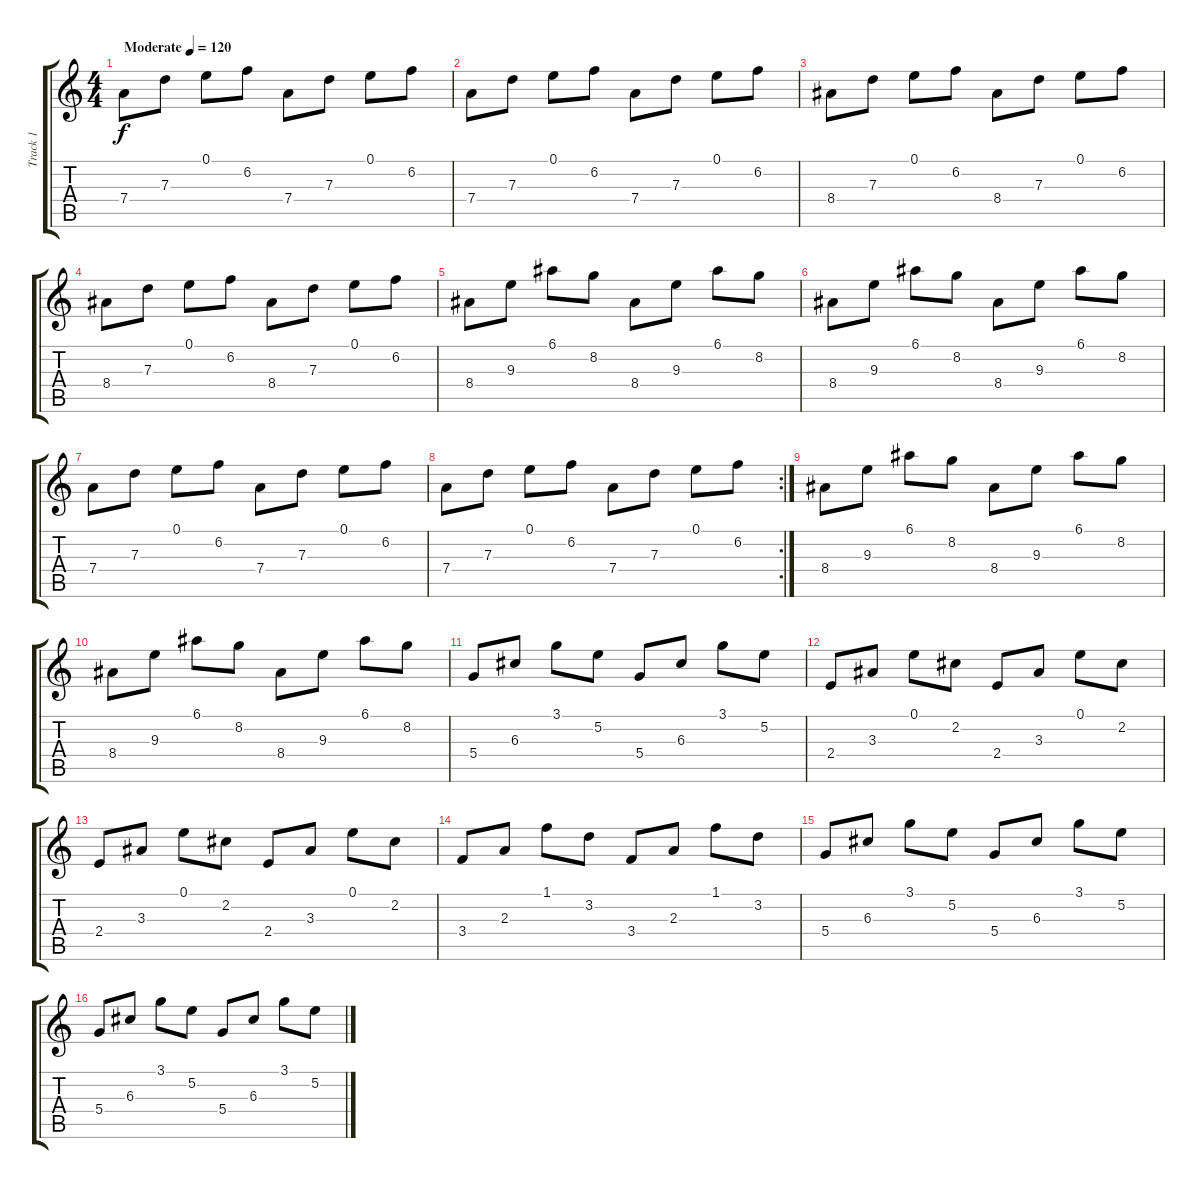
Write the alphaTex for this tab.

\track ("Track 1" "Track 1") {instrument acousticguitarsteel}
\staff {score tabs}
\tuning (E4 B3 G3 D3 A2 E2) {hide}
\ts (4 4)
\tempo (120 "Moderate")
\clef g2
\ks c
7.4.8{dy f instrument acousticguitarsteel} 7.3.8 0.1.8 6.2.8 7.4.8 7.3.8 0.1.8 6.2.8 |
7.4.8 7.3.8 0.1.8 6.2.8 7.4.8 7.3.8 0.1.8 6.2.8 |
8.4.8 7.3.8 0.1.8 6.2.8 8.4.8 7.3.8 0.1.8 6.2.8 |
8.4.8 7.3.8 0.1.8 6.2.8 8.4.8 7.3.8 0.1.8 6.2.8 |
8.4.8 9.3.8 6.1.8 8.2.8 8.4.8 9.3.8 6.1.8 8.2.8 |
8.4.8 9.3.8 6.1.8 8.2.8 8.4.8 9.3.8 6.1.8 8.2.8 |
7.4.8 7.3.8 0.1.8 6.2.8 7.4.8 7.3.8 0.1.8 6.2.8 |
\rc 2
7.4.8 7.3.8 0.1.8 6.2.8 7.4.8 7.3.8 0.1.8 6.2.8 |
8.4.8 9.3.8 6.1.8 8.2.8 8.4.8 9.3.8 6.1.8 8.2.8 |
8.4.8 9.3.8 6.1.8 8.2.8 8.4.8 9.3.8 6.1.8 8.2.8 |
5.4.8 6.3.8 3.1.8 5.2.8 5.4.8 6.3.8 3.1.8 5.2.8 |
2.4.8 3.3.8 0.1.8 2.2.8 2.4.8 3.3.8 0.1.8 2.2.8 |
2.4.8 3.3.8 0.1.8 2.2.8 2.4.8 3.3.8 0.1.8 2.2.8 |
3.4.8 2.3.8 1.1.8 3.2.8 3.4.8 2.3.8 1.1.8 3.2.8 |
5.4.8 6.3.8 3.1.8 5.2.8 5.4.8 6.3.8 3.1.8 5.2.8 |
5.4.8 6.3.8 3.1.8 5.2.8 5.4.8 6.3.8 3.1.8 5.2.8
